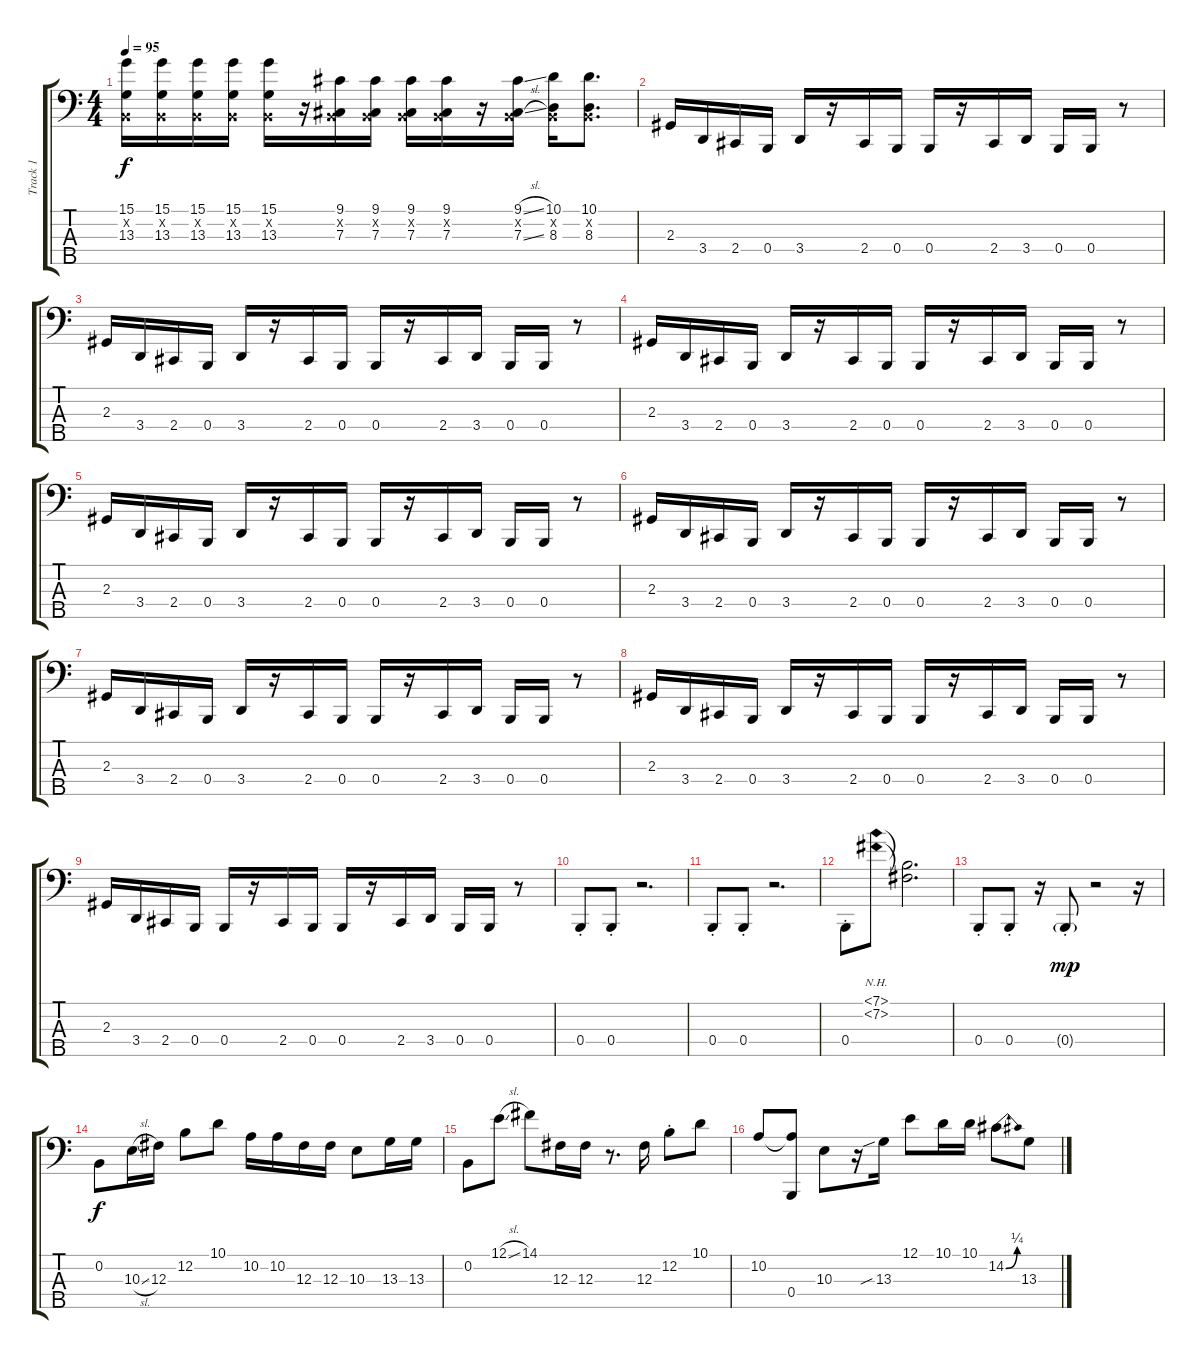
\track ("Track 1" "Track 1") {instrument electricbassfinger}
\staff {score tabs}
\tuning (E2 B1 Gb1 B0 Gb0) {hide}
\ts (4 4)
\tempo 95
\clef f4
\ks c
(15.1 0.2{x} 13.3).16{dy f} (15.1 0.2{x} 13.3).16 (15.1 0.2{x} 13.3).16 (15.1 0.2{x} 13.3).16 (15.1 0.2{x} 13.3).16 r.16 (9.1 0.2{x} 7.3).16 (9.1 0.2{x} 7.3).16 (9.1 0.2{x} 7.3).16 (9.1 0.2{x} 7.3).16 r.16 (9.1{sl} 0.2{x} 7.3{sl}).16 (10.1 0.2{x} 8.3).16 (10.1 0.2{x} 8.3).8{d} |
2.3.16 3.4.16 2.4.16 0.4.16 3.4.16 r.16 2.4.16 0.4.16 0.4.16 r.16 2.4.16 3.4.16 0.4.16 0.4.16 r.8 |
2.3.16 3.4.16 2.4.16 0.4.16 3.4.16 r.16 2.4.16 0.4.16 0.4.16 r.16 2.4.16 3.4.16 0.4.16 0.4.16 r.8 |
2.3.16 3.4.16 2.4.16 0.4.16 3.4.16 r.16 2.4.16 0.4.16 0.4.16 r.16 2.4.16 3.4.16 0.4.16 0.4.16 r.8 |
2.3.16 3.4.16 2.4.16 0.4.16 3.4.16 r.16 2.4.16 0.4.16 0.4.16 r.16 2.4.16 3.4.16 0.4.16 0.4.16 r.8 |
2.3.16 3.4.16 2.4.16 0.4.16 3.4.16 r.16 2.4.16 0.4.16 0.4.16 r.16 2.4.16 3.4.16 0.4.16 0.4.16 r.8 |
2.3.16 3.4.16 2.4.16 0.4.16 3.4.16 r.16 2.4.16 0.4.16 0.4.16 r.16 2.4.16 3.4.16 0.4.16 0.4.16 r.8 |
2.3.16 3.4.16 2.4.16 0.4.16 3.4.16 r.16 2.4.16 0.4.16 0.4.16 r.16 2.4.16 3.4.16 0.4.16 0.4.16 r.8 |
2.3.16 3.4.16 2.4.16 0.4.16 0.4.16 r.16 2.4.16 0.4.16 0.4.16 r.16 2.4.16 3.4.16 0.4.16 0.4.16 r.8 |
0.4{st}.8 0.4{st}.8 r.2{d} |
0.4{st}.8 0.4{st}.8 r.2{d} |
0.4{st}.8 (7.1{nh} 7.2{nh}).8 (7.1{t} 7.2{t}).2{d} |
0.4{st}.8 0.4{st}.8 r.16 0.4{g st}.8{dy mp} r.2 r.16 |
0.2.8{dy f} 10.3{sl}.16 12.3.16 12.2.8 10.1.8 10.2.16 10.2.16 12.3.16 12.3.16 10.3.8 13.3.16 13.3.16 |
0.2.8 12.1{sl}.8 14.1.8 12.3.16 12.3.16 r.8{d} 12.3.16 12.2{st}.8 10.1.8 |
10.2.8 (10.2{t} 0.4).8 10.3.8 r.16 13.3{sib}.16 12.1.8 10.1.16 10.1.16 14.2{be (bend 0 0 60 1)}.8 13.3.8
